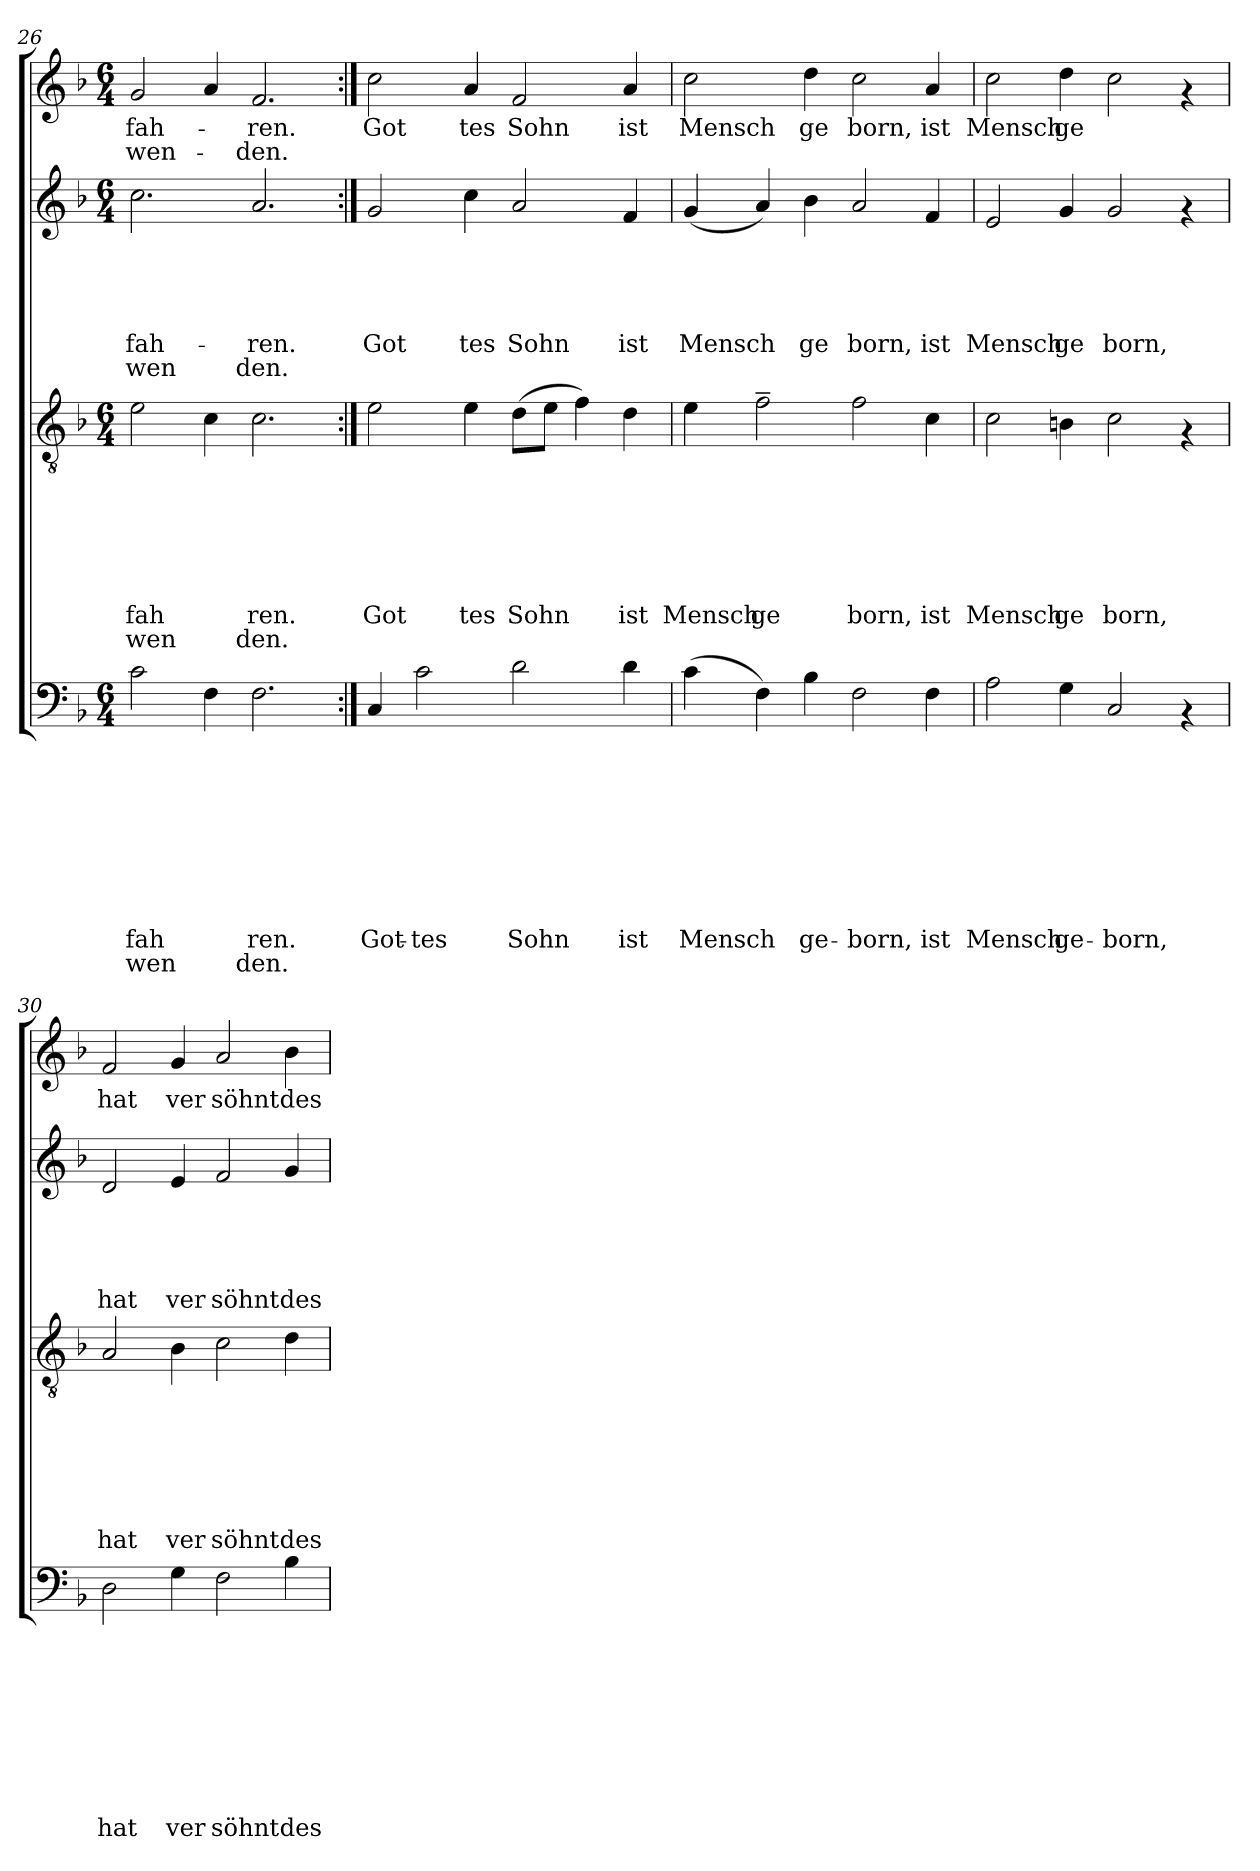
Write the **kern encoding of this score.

**kern	**text	**text	**text	**text	**text	**text	**text	**text	**text	**text	**kern	**text	**text	**text	**text	**text	**text	**text	**text	**kern	**text	**text	**text	**text	**text	**text	**kern	**text	**text
*part4	*part4	*part4	*part4	*part4	*part4	*part4	*part4	*part4	*part4	*part4	*part3	*part3	*part3	*part3	*part3	*part3	*part3	*part3	*part3	*part2	*part2	*part2	*part2	*part2	*part2	*part2	*part1	*part1	*part1
*staff4	*staff4	*staff4	*staff4	*staff4	*staff4	*staff4	*staff4	*staff4	*staff4	*staff4	*staff3	*staff3	*staff3	*staff3	*staff3	*staff3	*staff3	*staff3	*staff3	*staff2	*staff2	*staff2	*staff2	*staff2	*staff2	*staff2	*staff1	*staff1	*staff1
*clefF4	*	*	*	*	*	*	*	*	*	*	*clefGv2	*	*	*	*	*	*	*	*	*clefG2	*	*	*	*	*	*	*clefG2	*	*
*k[b-]	*	*	*	*	*	*	*	*	*	*	*k[b-]	*	*	*	*	*	*	*	*	*k[b-]	*	*	*	*	*	*	*k[b-]	*	*
*F:	*	*	*	*	*	*	*	*	*	*	*F:	*	*	*	*	*	*	*	*	*F:	*	*	*	*	*	*	*F:	*	*
*M6/4	*	*	*	*	*	*	*	*	*	*	*M6/4	*	*	*	*	*	*	*	*	*M6/4	*	*	*	*	*	*	*M6/4	*	*
=26	=26	=26	=26	=26	=26	=26	=26	=26	=26	=26	=26	=26	=26	=26	=26	=26	=26	=26	=26	=26	=26	=26	=26	=26	=26	=26	=26	=26	=26
!	!	!	!	!	!	!	!	!	!LO:LY:b:rj	!LO:LY:b:rj	!	!	!	!	!	!	!	!LO:LY:b:rj	!LO:LY:b:rj	!	!	!	!	!	!LO:LY:b:rj	!LO:LY:b:rj	!	!LO:LY:a:rj	!LO:LY:a:rj
2c\	.	.	.	.	.	.	.	.	fah	wen	2e\	.	.	.	.	.	.	fah	wen	2.cc\	.	.	.	.	-fah-	wen	2g/	-fah-	wen-
4F\	.	.	.	.	.	.	.	.	.	.	4c\	.	.	.	.	.	.	.	.	.	.	.	.	.	.	.	4a/	.	.
!	!	!	!	!	!	!	!	!	!LO:LY:b:rj	!LO:LY:b:rj	!	!	!	!	!	!	!	!LO:LY:b:rj	!LO:LY:b:rj	!	!	!	!	!	!LO:LY:b:rj	!LO:LY:b:rj	!	!LO:LY:a:rj	!LO:LY:a:rj
2.F\	.	.	.	.	.	.	.	.	ren.	den.	2.c\	.	.	.	.	.	.	ren.	den.	2.a/	.	.	.	.	-ren.	den.	2.f/	-ren.	-den.
!!LO:LB:g=z
=27:|!	=27:|!	=27:|!	=27:|!	=27:|!	=27:|!	=27:|!	=27:|!	=27:|!	=27:|!	=27:|!	=27:|!	=27:|!	=27:|!	=27:|!	=27:|!	=27:|!	=27:|!	=27:|!	=27:|!	=27:|!	=27:|!	=27:|!	=27:|!	=27:|!	=27:|!	=27:|!	=27:|!	=27:|!	=27:|!
!	!	!	!	!	!	!	!	!	!LO:LY:b:rj	!	!	!	!	!	!	!	!	!LO:LY:b:rj	!	!	!	!	!	!	!LO:LY:b:rj	!	!	!LO:LY:b:rj	!
4C/	.	.	.	.	.	.	.	.	Got-	.	2e\	.	.	.	.	.	.	Got	.	2g/	.	.	.	.	Got	.	2cc\	Got	.
!	!	!	!	!	!	!	!	!	!LO:LY:b:rj	!	!	!	!	!	!	!	!	!	!	!	!	!	!	!	!	!	!	!	!
2c\	.	.	.	.	.	.	.	.	-tes	.	.	.	.	.	.	.	.	.	.	.	.	.	.	.	.	.	.	.	.
!	!	!	!	!	!	!	!	!	!	!	!	!	!	!	!	!	!	!LO:LY:b:rj	!	!	!	!	!	!	!LO:LY:b:rj	!	!	!LO:LY:b:rj	!
.	.	.	.	.	.	.	.	.	.	.	4e\	.	.	.	.	.	.	tes	.	4cc\	.	.	.	.	tes	.	4a/	tes	.
!	!	!	!	!	!	!	!	!	!LO:LY:b:rj	!	!	!	!	!	!	!	!	!LO:LY:b:rj	!	!	!	!	!	!	!LO:LY:b:rj	!	!	!LO:LY:b:rj	!
2d\	.	.	.	.	.	.	.	.	Sohn	.	(>8d\L	.	.	.	.	.	.	Sohn	.	2a/	.	.	.	.	Sohn	.	2f/	Sohn	.
.	.	.	.	.	.	.	.	.	.	.	8e\J	.	.	.	.	.	.	.	.	.	.	.	.	.	.	.	.	.	.
.	.	.	.	.	.	.	.	.	.	.	4f\)	.	.	.	.	.	.	.	.	.	.	.	.	.	.	.	.	.	.
!	!	!	!	!	!	!	!	!	!LO:LY:b:rj	!	!	!	!	!	!	!	!	!LO:LY:b:rj	!	!	!	!	!	!	!LO:LY:b:rj	!	!	!LO:LY:b:rj	!
4d\	.	.	.	.	.	.	.	.	ist	.	4d\	.	.	.	.	.	.	ist	.	4f/	.	.	.	.	ist	.	4a/	ist	.
=28	=28	=28	=28	=28	=28	=28	=28	=28	=28	=28	=28	=28	=28	=28	=28	=28	=28	=28	=28	=28	=28	=28	=28	=28	=28	=28	=28	=28	=28
!	!	!	!	!	!	!	!	!	!LO:LY:b:rj	!	!	!	!	!	!	!	!	!LO:LY:b:rj	!	!	!	!	!	!	!LO:LY:b:rj	!	!	!LO:LY:b:rj	!
(>4c\	.	.	.	.	.	.	.	.	Mensch	.	4e\	.	.	.	.	.	.	Mensch	.	(<4g/	.	.	.	.	Mensch	.	2cc\	Mensch	.
!	!	!	!	!	!	!	!	!	!	!	!	!	!	!	!	!	!	!LO:LY:b:rj	!	!	!	!	!	!	!	!	!	!	!
4F\)	.	.	.	.	.	.	.	.	.	.	2f~>\	.	.	.	.	.	.	ge	.	4a/)	.	.	.	.	.	.	.	.	.
!	!	!	!	!	!	!	!	!	!LO:LY:b:rj	!	!	!	!	!	!	!	!	!	!	!	!	!	!	!	!LO:LY:b:rj	!	!	!LO:LY:b:rj	!
4B-\	.	.	.	.	.	.	.	.	ge-	.	.	.	.	.	.	.	.	.	.	4b-\	.	.	.	.	ge	.	4dd\	ge	.
!	!	!	!	!	!	!	!	!	!LO:LY:b:rj	!	!	!	!	!	!	!	!	!LO:LY:b:rj	!	!	!	!	!	!	!LO:LY:b:rj	!	!	!LO:LY:b:rj	!
2F\	.	.	.	.	.	.	.	.	-born,	.	2f\	.	.	.	.	.	.	born,	.	2a/	.	.	.	.	born,	.	2cc\	born,	.
!	!	!	!	!	!	!	!	!	!LO:LY:b:rj	!	!	!	!	!	!	!	!	!LO:LY:b:rj	!	!	!	!	!	!	!LO:LY:b:rj	!	!	!LO:LY:b:rj	!
4F\	.	.	.	.	.	.	.	.	ist	.	4c\	.	.	.	.	.	.	ist	.	4f/	.	.	.	.	ist	.	4a/	ist	.
=29	=29	=29	=29	=29	=29	=29	=29	=29	=29	=29	=29	=29	=29	=29	=29	=29	=29	=29	=29	=29	=29	=29	=29	=29	=29	=29	=29	=29	=29
!	!	!	!	!	!	!	!	!	!LO:LY:b:rj	!	!	!	!	!	!	!	!	!LO:LY:b:rj	!	!	!	!	!	!	!LO:LY:b:rj	!	!	!LO:LY:b:rj	!
2A\	.	.	.	.	.	.	.	.	Mensch	.	2c\	.	.	.	.	.	.	Mensch	.	2e/	.	.	.	.	Mensch	.	2cc\	Mensch	.
!	!	!	!	!	!	!	!	!	!LO:LY:b:rj	!	!	!	!	!	!	!	!	!LO:LY:b:rj	!	!	!	!	!	!	!LO:LY:b:rj	!	!	!LO:LY:b:rj	!
4G\	.	.	.	.	.	.	.	.	ge-	.	4Bn\	.	.	.	.	.	.	ge	.	4g/	.	.	.	.	ge	.	4dd\	ge	.
!	!	!	!	!	!	!	!	!	!LO:LY:b:rj	!	!	!	!	!	!	!	!	!LO:LY:b:rj	!	!	!	!	!	!	!LO:LY:b:rj	!	!	!	!
2C/	.	.	.	.	.	.	.	.	-born,	.	2c\	.	.	.	.	.	.	born,	.	2g/	.	.	.	.	born,	.	2cc\	.	.
4rAA	.	.	.	.	.	.	.	.	.	.	4rF	.	.	.	.	.	.	.	.	4rf	.	.	.	.	.	.	4rf	.	.
!!LO:PB:g=z
=30	=30	=30	=30	=30	=30	=30	=30	=30	=30	=30	=30	=30	=30	=30	=30	=30	=30	=30	=30	=30	=30	=30	=30	=30	=30	=30	=30	=30	=30
!	!	!	!	!	!	!	!	!	!LO:LY:b:rj	!	!	!	!	!	!	!	!	!LO:LY:b:rj	!	!	!	!	!	!	!LO:LY:b:rj	!	!	!LO:LY:b:rj	!
2D\	.	.	.	.	.	.	.	.	hat	.	2A/	.	.	.	.	.	.	hat	.	2d/	.	.	.	.	hat	.	2f/	hat	.
!	!	!	!	!	!	!	!	!	!LO:LY:b:rj	!	!	!	!	!	!	!	!	!LO:LY:b:rj	!	!	!	!	!	!	!LO:LY:b:rj	!	!	!LO:LY:b:rj	!
4G\	.	.	.	.	.	.	.	.	ver	.	4B-\	.	.	.	.	.	.	ver	.	4e/	.	.	.	.	ver	.	4g/	ver	.
!	!	!	!	!	!	!	!	!	!LO:LY:b:rj	!	!	!	!	!	!	!	!	!LO:LY:b:rj	!	!	!	!	!	!	!LO:LY:b:rj	!	!	!LO:LY:b:rj	!
2F\	.	.	.	.	.	.	.	.	söhnt	.	2c\	.	.	.	.	.	.	söhnt	.	2f/	.	.	.	.	söhnt	.	2a/	söhnt	.
!	!	!	!	!	!	!	!	!	!LO:LY:b:rj	!	!	!	!	!	!	!	!	!LO:LY:b:rj	!	!	!	!	!	!	!LO:LY:b:rj	!	!	!LO:LY:b:rj	!
4B-\	.	.	.	.	.	.	.	.	des	.	4d\	.	.	.	.	.	.	des	.	4g/	.	.	.	.	des	.	4b-\	des	.
=	=	=	=	=	=	=	=	=	=	=	=	=	=	=	=	=	=	=	=	=	=	=	=	=	=	=	=	=	=
*-	*-	*-	*-	*-	*-	*-	*-	*-	*-	*-	*-	*-	*-	*-	*-	*-	*-	*-	*-	*-	*-	*-	*-	*-	*-	*-	*-	*-	*-
